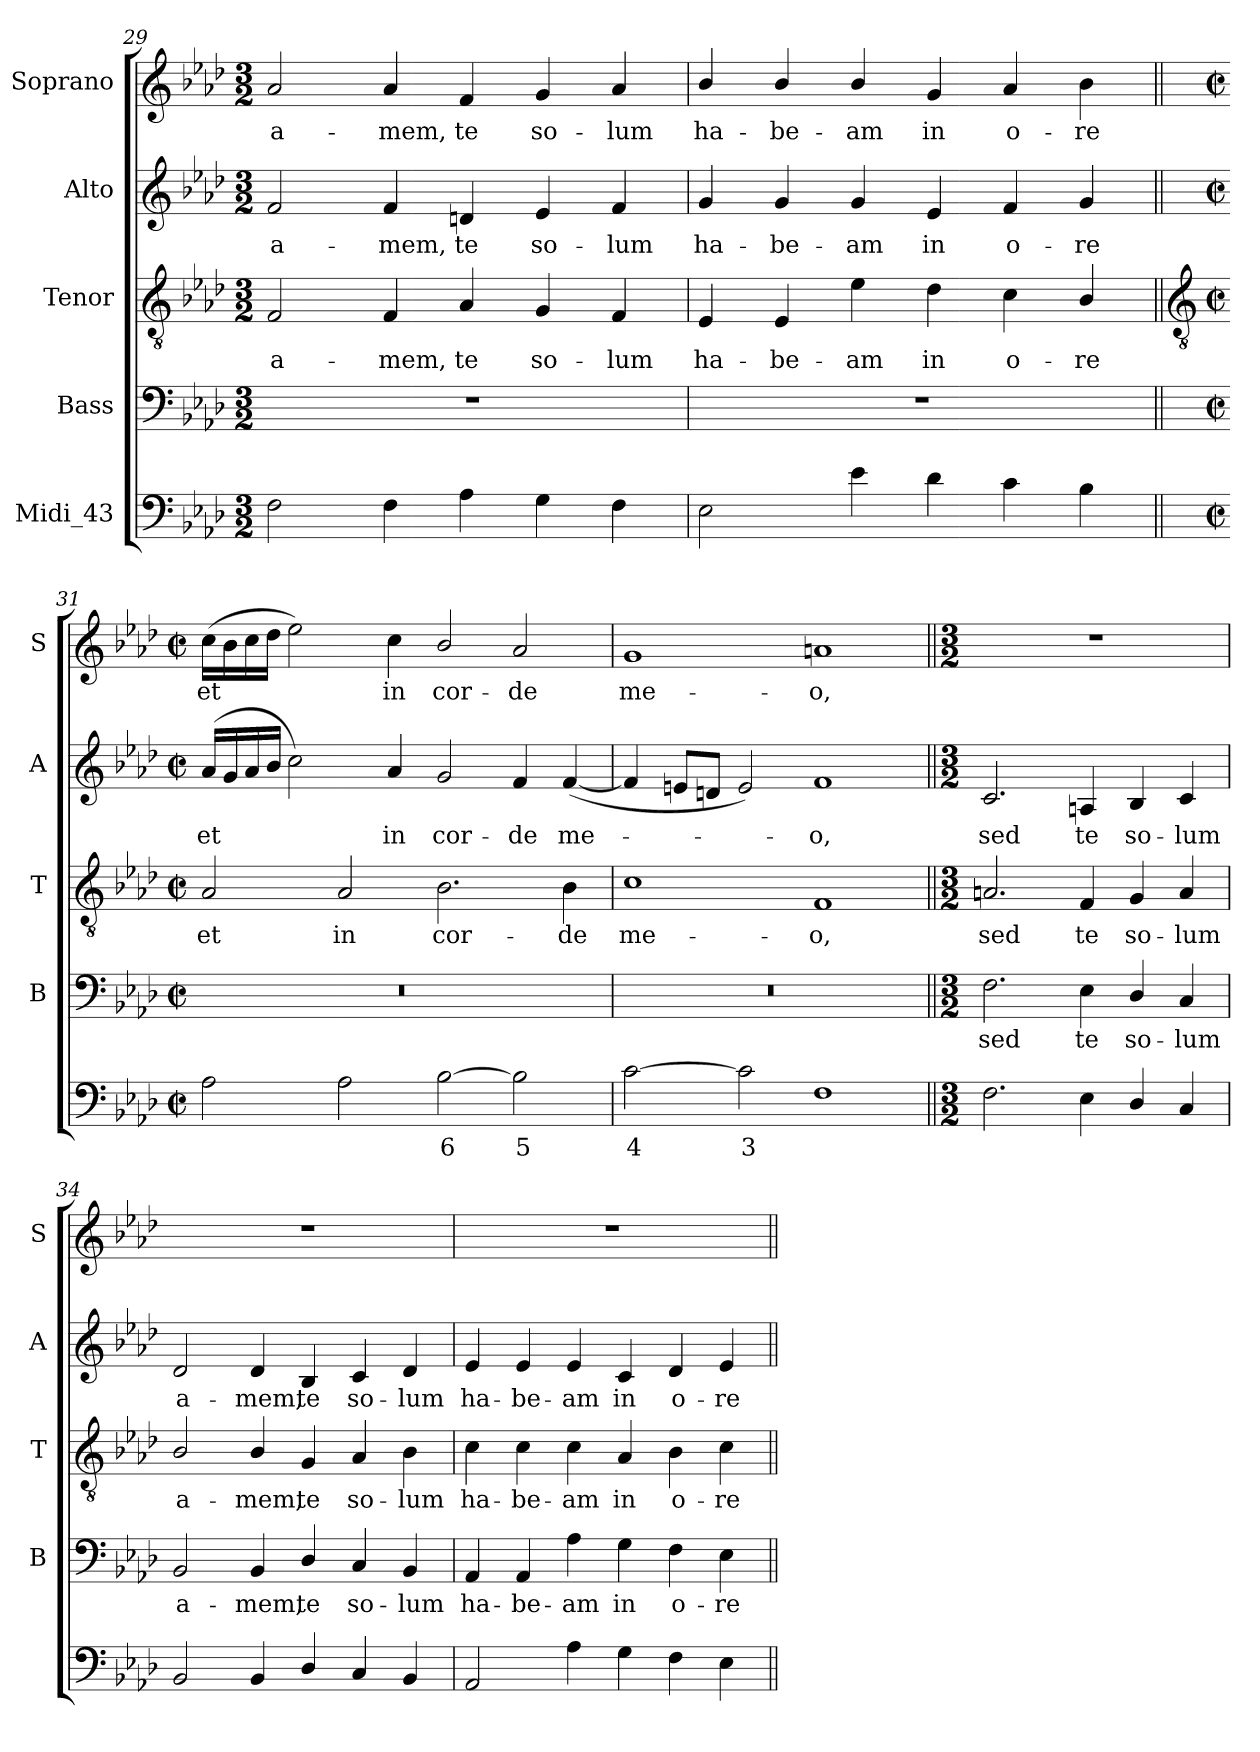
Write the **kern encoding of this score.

**kern	**text	**kern	**text	**kern	**text	**kern	**text	**kern	**text
*part5	*part5	*part4	*part4	*part3	*part3	*part2	*part2	*part1	*part1
*staff5	*staff5	*staff4	*staff4	*staff3	*staff3	*staff2	*staff2	*staff1	*staff1
*I"Midi_43	*	*I"Bass	*	*I"Tenor	*	*I"Alto	*	*I"Soprano	*
*	*	*I'B	*	*I'T	*	*I'A	*	*I'S	*
*clefF4	*	*clefF4	*	*clefGv2	*	*clefG2	*	*clefG2	*
*k[b-e-a-d-]	*	*k[b-e-a-d-]	*	*k[b-e-a-d-]	*	*k[b-e-a-d-]	*	*k[b-e-a-d-]	*
*A-:	*	*A-:	*	*A-:	*	*A-:	*	*A-:	*
*M3/2	*	*M3/2	*	*M3/2	*	*M3/2	*	*M3/2	*
=29	=29	=29	=29	=29	=29	=29	=29	=29	=29
!	!	!LO:N:vis=1	!	!	!LO:LY:b	!	!LO:LY:b	!	!LO:LY:b
2F	.	1.r	.	2F	a-	2f	a-	2a-	a-
!	!	!	!	!	!LO:LY:b	!	!LO:LY:b	!	!LO:LY:b
4F	.	.	.	4F	-mem,	4f	-mem,	4a-	-mem,
!	!	!	!	!	!LO:LY:b	!	!LO:LY:b	!	!LO:LY:b
4A-	.	.	.	4A-	te	4dn	te	4f	te
!	!	!	!	!	!LO:LY:b	!	!LO:LY:b	!	!LO:LY:b
4G	.	.	.	4G	so-	4e-	so-	4g	so-
!	!	!	!	!	!LO:LY:b	!	!LO:LY:b	!	!LO:LY:b
4F	.	.	.	4F	-lum	4f	-lum	4a-	-lum
=30	=30	=30	=30	=30	=30	=30	=30	=30	=30
!	!	!LO:N:vis=1	!	!	!LO:LY:b	!	!LO:LY:b	!	!LO:LY:b
2E-	.	1.r	.	4E-	ha-	4g	ha-	4b-/	ha-
!	!	!	!	!	!LO:LY:b	!	!LO:LY:b	!	!LO:LY:b
.	.	.	.	4E-	-be-	4g	-be-	4b-/	-be-
!	!	!	!	!	!LO:LY:b	!	!LO:LY:b	!	!LO:LY:b
4e-	.	.	.	4e-	-am	4g	-am	4b-/	-am
!	!	!	!	!	!LO:LY:b	!	!LO:LY:b	!	!LO:LY:b
4d-	.	.	.	4d-	in	4e-	in	4g	in
!	!	!	!	!	!LO:LY:b	!	!LO:LY:b	!	!LO:LY:b
4c	.	.	.	4c	o-	4f	o-	4a-	o-
!	!	!	!	!	!LO:LY:b	!	!LO:LY:b	!	!LO:LY:b
4B-	.	.	.	4B-/	-re	4g	-re	4b-	-re
!!LO:LB:g=z
=31||	=31||	=31||	=31||	=31||	=31||	=31||	=31||	=31||	=31||
*	*	*	*	*clefGv2	*	*	*	*	*
*M4/2	*	*M4/2	*	*M4/2	*	*M4/2	*	*M4/2	*
*met(c|)	*	*met(c|)	*	*met(c|)	*	*met(c|)	*	*met(c|)	*
!	!	!	!	!	!LO:LY:b	!	!LO:LY:b	!	!LO:LY:b
2A-	.	0r	.	2A-	et	(<16a-LL	et	(>16ccLL	et
.	.	.	.	.	.	16g	.	16b-	.
.	.	.	.	.	.	16a-	.	16cc	.
.	.	.	.	.	.	16b-JJ	.	16dd-JJ	.
.	.	.	.	.	.	2cc)	.	2ee-)	.
!	!	!	!	!	!LO:LY:b	!	!	!	!
2A-	.	.	.	2A-	in	.	.	.	.
!	!	!	!	!	!	!	!LO:LY:b	!	!LO:LY:b
.	.	.	.	.	.	4a-	in	4cc	in
!	!LO:LY:b	!	!	!	!LO:LY:b	!	!LO:LY:b	!	!LO:LY:b
[2B-	6	.	.	2.B-	cor-	2g	cor-	2b-/	cor-
!	!LO:LY:b	!	!	!	!	!	!LO:LY:b	!	!LO:LY:b
2B-]	5	.	.	.	.	4f	-de	2a-	-de
!	!	!	!	!	!LO:LY:b	!	!LO:LY:b	!	!
.	.	.	.	4B-	-de	(<[4f	me-	.	.
=32	=32	=32	=32	=32	=32	=32	=32	=32	=32
!	!LO:LY:b	!	!	!	!LO:LY:b	!	!	!	!LO:LY:b
[2c	4	0r	.	1c	me-	4f]	.	1g	me-
.	.	.	.	.	.	8enL	.	.	.
.	.	.	.	.	.	8dnJ	.	.	.
!	!LO:LY:b	!	!	!	!	!	!	!	!
2c]	3	.	.	.	.	2e)	.	.	.
!	!	!	!	!	!LO:LY:b	!	!LO:LY:b	!	!LO:LY:b
1F	.	.	.	1F	-o,	1f	o,	1an	-o,
=33||	=33||	=33||	=33||	=33||	=33||	=33||	=33||	=33||	=33||
*M3/2	*	*M3/2	*	*M3/2	*	*M3/2	*	*M3/2	*
!	!	!	!LO:LY:b	!	!LO:LY:b	!	!LO:LY:b	!LO:N:vis=1	!
2.F	.	2.F	sed	2.An	sed	2.c	sed	1.r	.
!	!	!	!LO:LY:b	!	!LO:LY:b	!	!LO:LY:b	!	!
4E-	.	4E-	te	4F	te	4An	te	.	.
!	!	!	!LO:LY:b	!	!LO:LY:b	!	!LO:LY:b	!	!
4D-/	.	4D-/	so-	4G	so-	4B-	so-	.	.
!	!	!	!LO:LY:b	!	!LO:LY:b	!	!LO:LY:b	!	!
4C	.	4C	-lum	4A	-lum	4c	-lum	.	.
=34	=34	=34	=34	=34	=34	=34	=34	=34	=34
!	!	!	!LO:LY:b	!	!LO:LY:b	!	!LO:LY:b	!LO:N:vis=1	!
2BB-	.	2BB-	a-	2B-/	a-	2d-	a-	1.r	.
!	!	!	!LO:LY:b	!	!LO:LY:b	!	!LO:LY:b	!	!
4BB-	.	4BB-	-mem,	4B-/	-mem,	4d-	-mem,	.	.
!	!	!	!LO:LY:b	!	!LO:LY:b	!	!LO:LY:b	!	!
4D-/	.	4D-/	te	4G	te	4B-	te	.	.
!	!	!	!LO:LY:b	!	!LO:LY:b	!	!LO:LY:b	!	!
4C	.	4C	so-	4A-	so-	4c	so-	.	.
!	!	!	!LO:LY:b	!	!LO:LY:b	!	!LO:LY:b	!	!
4BB-	.	4BB-	-lum	4B-	-lum	4d-	-lum	.	.
=35	=35	=35	=35	=35	=35	=35	=35	=35	=35
!	!	!	!LO:LY:b	!	!LO:LY:b	!	!LO:LY:b	!LO:N:vis=1	!
2AA-	.	4AA-	ha-	4c	ha-	4e-	ha-	1.r	.
!	!	!	!LO:LY:b	!	!LO:LY:b	!	!LO:LY:b	!	!
.	.	4AA-	-be-	4c	-be-	4e-	-be-	.	.
!	!	!	!LO:LY:b	!	!LO:LY:b	!	!LO:LY:b	!	!
4A-	.	4A-	-am	4c	-am	4e-	-am	.	.
!	!	!	!LO:LY:b	!	!LO:LY:b	!	!LO:LY:b	!	!
4G	.	4G	in	4A-	in	4c	in	.	.
!	!	!	!LO:LY:b	!	!LO:LY:b	!	!LO:LY:b	!	!
4F	.	4F	o-	4B-	o-	4d-	o-	.	.
!	!	!	!LO:LY:b	!	!LO:LY:b	!	!LO:LY:b	!	!
4E-	.	4E-	-re	4c	-re	4e-	-re	.	.
=||	=||	=||	=||	=||	=||	=||	=||	=||	=||
*-	*-	*-	*-	*-	*-	*-	*-	*-	*-
